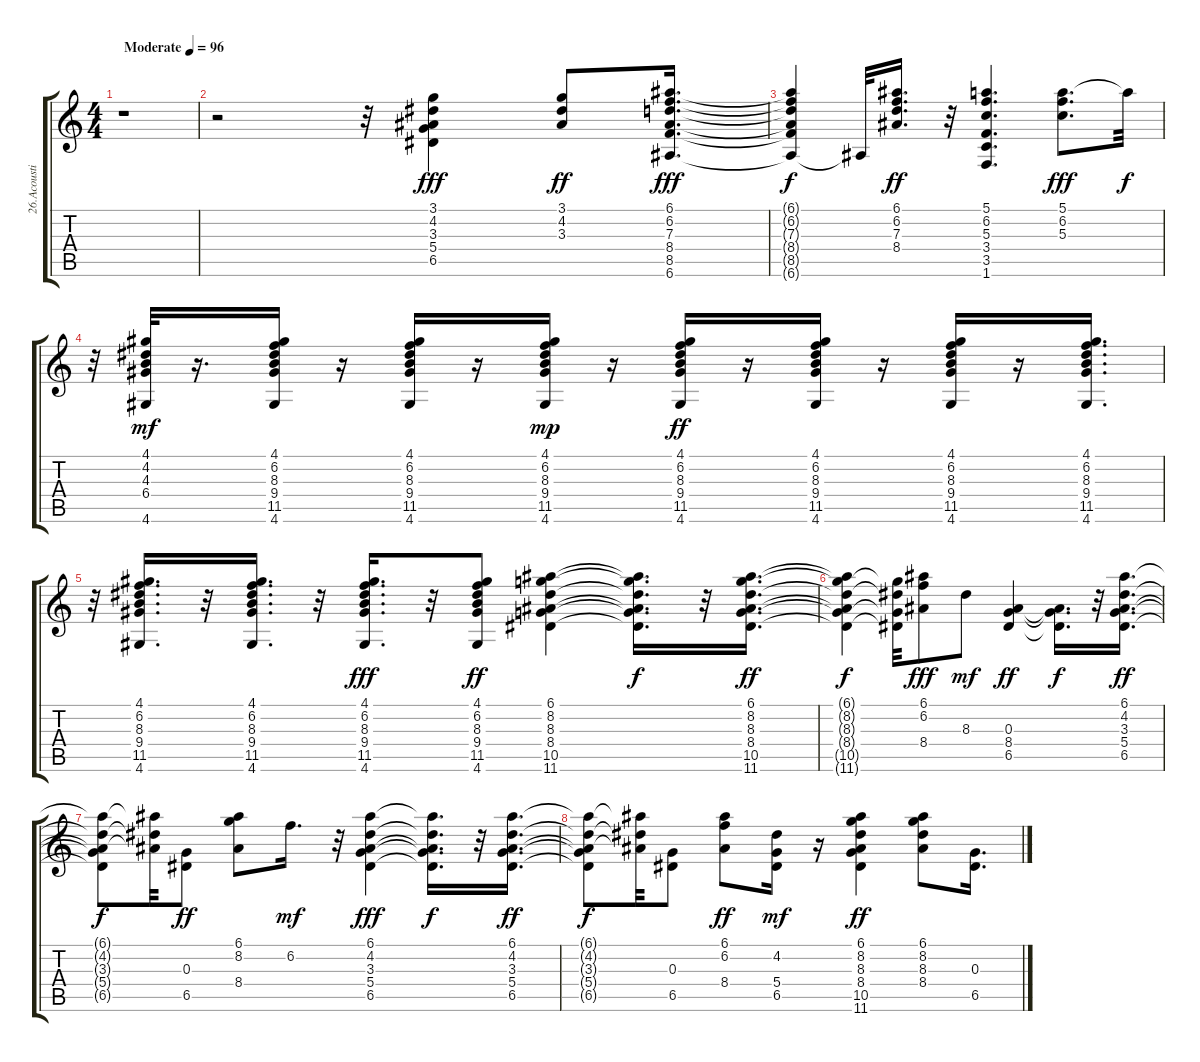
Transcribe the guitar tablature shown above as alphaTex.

\track ("26.Acoustic Guitar (steel)" "26.Acousti") {instrument acousticguitarsteel}
\staff {score tabs}
\tuning (E4 B3 G3 D3 A2 E2) {hide}
\ts (4 4)
\tempo (96 "Moderate")
\clef g2
\ks c
r.1{dy fff instrument acousticguitarsteel} |
r.2 r.32 (3.1 4.2 3.3 5.4 6.5).4 (3.1 4.2 3.3).8{dy ff} (6.1 6.2 7.3 8.4 8.5 6.6).16{d dy fff} |
(6.1{t} 6.2{t} 7.3{t} 8.4{t} 8.5{t} 6.6{t}).4{dy f} 6.6{t}.32 (6.1 6.2 7.3 8.4).16{d dy ff} r.32 (5.1 6.2 5.3 3.4 3.5 1.6).4{d} (5.1 6.2 5.3).8{d dy fff} 5.1{t}.32{dy f} |
r.32 (4.1 4.2 4.3 6.4 4.6).32{dy mf} r.16{d} (4.1 6.2 8.3 9.4 11.5 4.6).16 r.16 (4.1 6.2 8.3 9.4 11.5 4.6).16 r.16 (4.1 6.2 8.3 9.4 11.5 4.6).16{dy mp} r.16 (4.1 6.2 8.3 9.4 11.5 4.6).16{dy ff} r.16 (4.1 6.2 8.3 9.4 11.5 4.6).16 r.16 (4.1 6.2 8.3 9.4 11.5 4.6).16 r.16 (4.1 6.2 8.3 9.4 11.5 4.6).16{d} |
r.32 (4.1 6.2 8.3 9.4 11.5 4.6).16{d} r.32 (4.1 6.2 8.3 9.4 11.5 4.6).16{d} r.32 (4.1 6.2 8.3 9.4 11.5 4.6).16{d dy fff} r.32 (4.1 6.2 8.3 9.4 11.5 4.6).8{dy ff} (6.1 8.2 8.3 8.4 10.5 11.6).4 (6.1{t} 8.2{t} 8.3{t} 8.4{t} 10.5{t} 11.6{t}).16{d dy f} r.32 (6.1 8.2 8.3 8.4 10.5 11.6).16{d dy ff} |
(6.1{t} 8.2{t} 8.3{t} 8.4{t} 10.5{t} 11.6{t}).4{dy f} (8.2{t} 8.3{t} 10.5{t} 11.6{t}).32 (6.1 6.2 8.4).8{dy fff} 8.3.8{dy mf} (0.3 8.4 6.5).4{dy ff} (0.3{t} 8.4{t} 6.5{t}).16{d dy f} r.32 (6.1 4.2 3.3 5.4 6.5).16{d dy ff} |
(6.1{t} 4.2{t} 3.3{t} 5.4{t} 6.5{t}).8{dy f} (6.1{t} 4.2{t} 3.3{t}).32 (0.3 6.5).8{dy ff} (6.1 8.2 8.4).8 6.2.16{d dy mf} r.32 (6.1 4.2 3.3 5.4 6.5).4{dy fff} (6.1{t} 4.2{t} 3.3{t} 5.4{t} 6.5{t}).16{d dy f} r.32 (6.1 4.2 3.3 5.4 6.5).16{d dy ff} |
(6.1{t} 4.2{t} 3.3{t} 5.4{t} 6.5{t}).8{dy f} (6.1{t} 4.2{t} 3.3{t}).32 (0.3 6.5).8 (6.1 6.2 8.4).8{dy ff} (4.2 5.4 6.5).16{dy mf} r.16 (6.1 8.2 8.3 8.4 10.5 11.6).4{dy ff} (6.1 8.2 8.3 8.4).8 (0.3 6.5).16{d}
